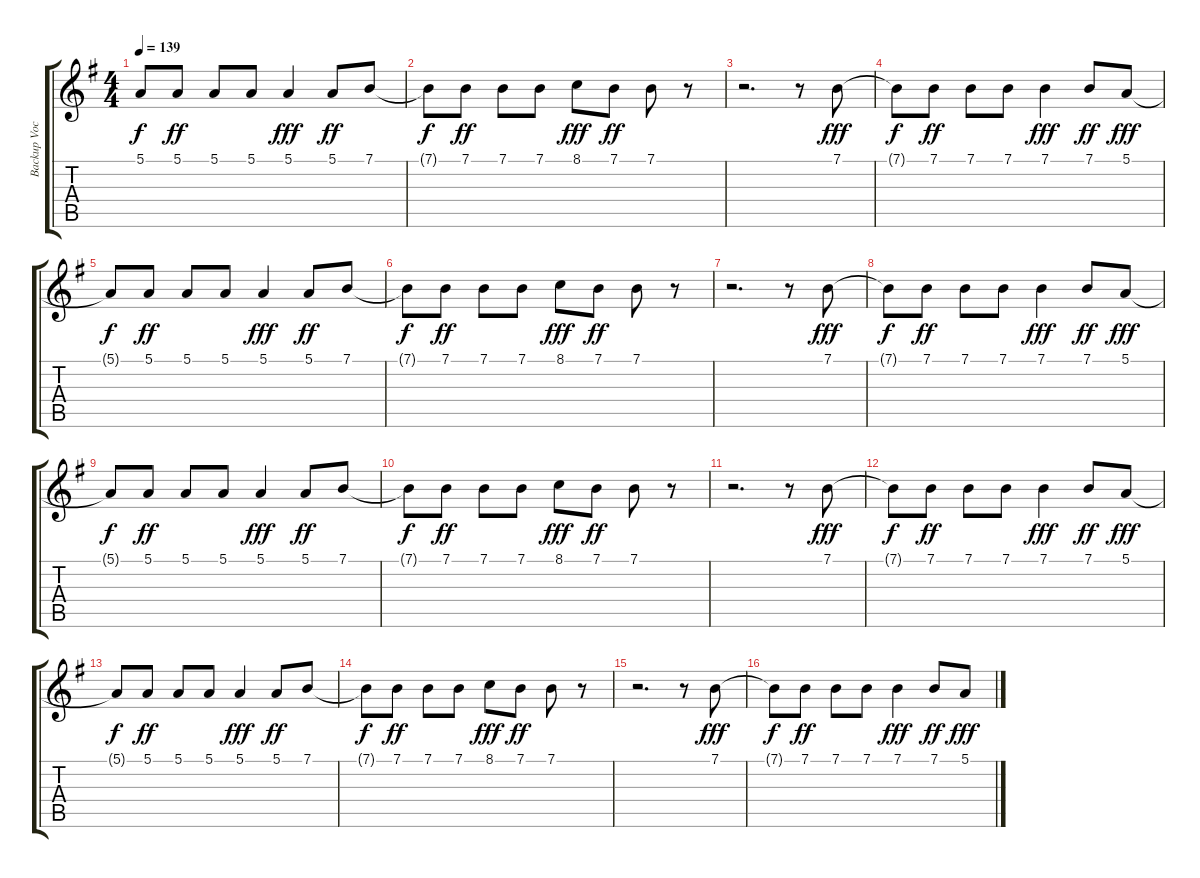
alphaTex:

\track ("Backup Vocals" "Backup Voc") {instrument flute}
\staff {score tabs}
\tuning (E4 B3 G3 D3 A2 E2) {hide}
\ts (4 4)
\tempo 139
\clef g2
\ks g
5.1{t}.8{dy f} 5.1.8{dy ff} 5.1.8 5.1.8 5.1.4{dy fff} 5.1.8{dy ff} 7.1.8 |
7.1{t}.8{dy f} 7.1.8{dy ff} 7.1.8 7.1.8 8.1.8{dy fff} 7.1.8{dy ff} 7.1.8 r.8 |
r.2{d} r.8 7.1.8{dy fff} |
7.1{t}.8{dy f} 7.1.8{dy ff} 7.1.8 7.1.8 7.1.4{dy fff} 7.1.8{dy ff} 5.1.8{dy fff} |
5.1{t}.8{dy f} 5.1.8{dy ff} 5.1.8 5.1.8 5.1.4{dy fff} 5.1.8{dy ff} 7.1.8 |
7.1{t}.8{dy f} 7.1.8{dy ff} 7.1.8 7.1.8 8.1.8{dy fff} 7.1.8{dy ff} 7.1.8 r.8 |
r.2{d} r.8 7.1.8{dy fff} |
7.1{t}.8{dy f} 7.1.8{dy ff} 7.1.8 7.1.8 7.1.4{dy fff} 7.1.8{dy ff} 5.1.8{dy fff} |
5.1{t}.8{dy f} 5.1.8{dy ff} 5.1.8 5.1.8 5.1.4{dy fff} 5.1.8{dy ff} 7.1.8 |
7.1{t}.8{dy f} 7.1.8{dy ff} 7.1.8 7.1.8 8.1.8{dy fff} 7.1.8{dy ff} 7.1.8 r.8 |
r.2{d} r.8 7.1.8{dy fff} |
7.1{t}.8{dy f} 7.1.8{dy ff} 7.1.8 7.1.8 7.1.4{dy fff} 7.1.8{dy ff} 5.1.8{dy fff} |
5.1{t}.8{dy f} 5.1.8{dy ff} 5.1.8 5.1.8 5.1.4{dy fff} 5.1.8{dy ff} 7.1.8 |
7.1{t}.8{dy f} 7.1.8{dy ff} 7.1.8 7.1.8 8.1.8{dy fff} 7.1.8{dy ff} 7.1.8 r.8 |
r.2{d} r.8 7.1.8{dy fff} |
7.1{t}.8{dy f} 7.1.8{dy ff} 7.1.8 7.1.8 7.1.4{dy fff} 7.1.8{dy ff} 5.1.8{dy fff}
